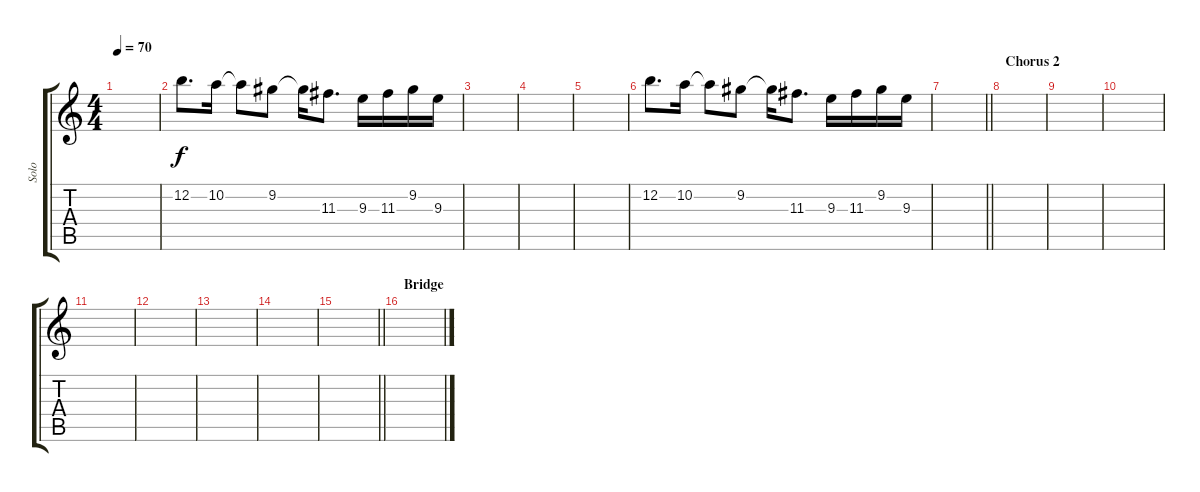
\track ("Solo " "Solo ") {instrument distortionguitar}
\staff {score tabs}
\tuning (E4 B3 G3 D3 A2 E2) {hide}
\ts (4 4)
\tempo 70
\clef g2
\ks c
|
12.2.8{d} 10.2.16 10.2{t}.8 9.2.8 9.2{t}.16 11.3.8{d} 9.3.16 11.3.16 9.2.16 9.3.16 |
|
|
|
12.2.8{d} 10.2.16 10.2{t}.8 9.2.8 9.2{t}.16 11.3.8{d} 9.3.16 11.3.16 9.2.16 9.3.16 |
\barLineRight lightlight
|
\section ("" "Chorus 2")
|
|
|
|
|
|
|
\barLineRight lightlight
|
\section ("" "Bridge")
